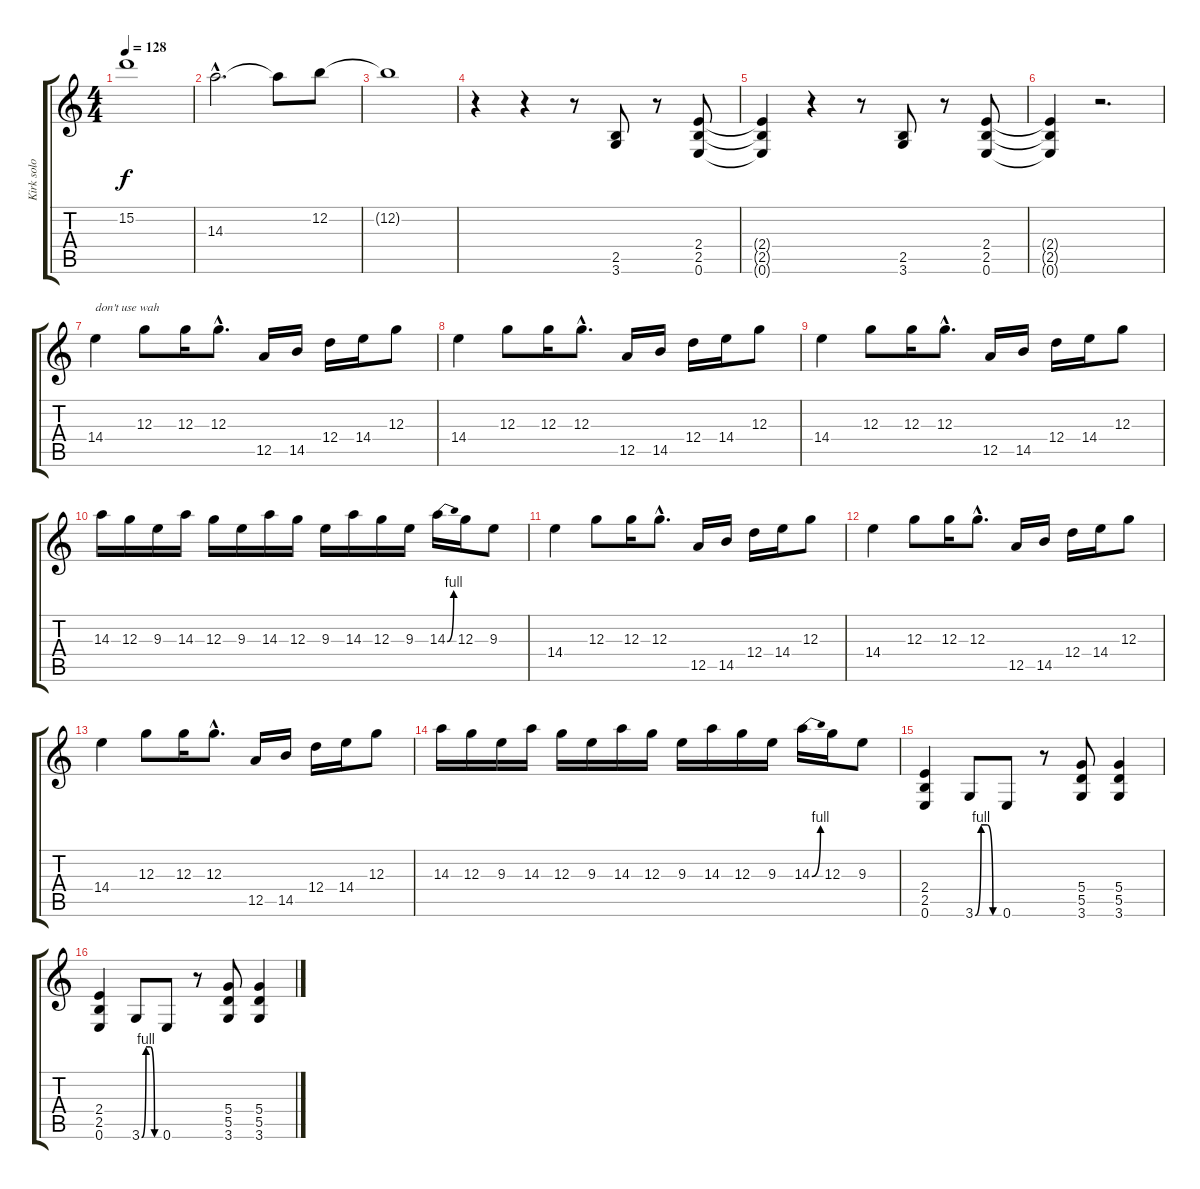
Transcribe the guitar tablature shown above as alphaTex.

\track ("Kirk solo" "Kirk solo") {instrument distortionguitar}
\staff {score tabs}
\tuning (E4 B3 G3 D3 A2 E2) {hide}
\ts (4 4)
\tempo 128
\clef g2
\ks c
15.2{t}.1{dy f} |
14.3{hac}.2{d} 14.3{t}.8 12.2.8 |
12.2{t}.1 |
r.4{volume 16} r.4 r.8 (2.5 3.6).8 r.8 (2.4 2.5 0.6).8 |
(2.4{t} 2.5{t} 0.6{t}).4 r.4 r.8 (2.5 3.6).8 r.8 (2.4 2.5 0.6).8 |
(2.4{t} 2.5{t} 0.6{t}).4 r.2{d} |
14.4.4{txt "don't use wah" volume 13} 12.3.8 12.3.16 12.3{hac}.8{d} 12.5.16 14.5.16 12.4.16 14.4.16 12.3.8 |
14.4.4 12.3.8 12.3.16 12.3{hac}.8{d} 12.5.16 14.5.16 12.4.16 14.4.16 12.3.8 |
14.4.4 12.3.8 12.3.16 12.3{hac}.8{d} 12.5.16 14.5.16 12.4.16 14.4.16 12.3.8 |
14.3.16 12.3.16 9.3.16 14.3.16 12.3.16 9.3.16 14.3.16 12.3.16 9.3.16 14.3.16 12.3.16 9.3.16 14.3{be (bend 0 0 60 4)}.16 12.3.16 9.3.8 |
14.4.4 12.3.8 12.3.16 12.3{hac}.8{d} 12.5.16 14.5.16 12.4.16 14.4.16 12.3.8 |
14.4.4 12.3.8 12.3.16 12.3{hac}.8{d} 12.5.16 14.5.16 12.4.16 14.4.16 12.3.8 |
14.4.4 12.3.8 12.3.16 12.3{hac}.8{d} 12.5.16 14.5.16 12.4.16 14.4.16 12.3.8 |
14.3.16 12.3.16 9.3.16 14.3.16 12.3.16 9.3.16 14.3.16 12.3.16 9.3.16 14.3.16 12.3.16 9.3.16 14.3{be (bend 0 0 60 4)}.16 12.3.16 9.3.8 |
(2.4 2.5 0.6).4 3.6{be (custom 0 0 15 4 30 4 45 0 60 0)}.8 0.6.8 r.8 (5.4 5.5 3.6).8 (5.4 5.5 3.6).4 |
(2.4 2.5 0.6).4 3.6{be (custom 0 0 15 4 30 4 45 0 60 0)}.8 0.6.8 r.8 (5.4 5.5 3.6).8 (5.4 5.5 3.6).4
